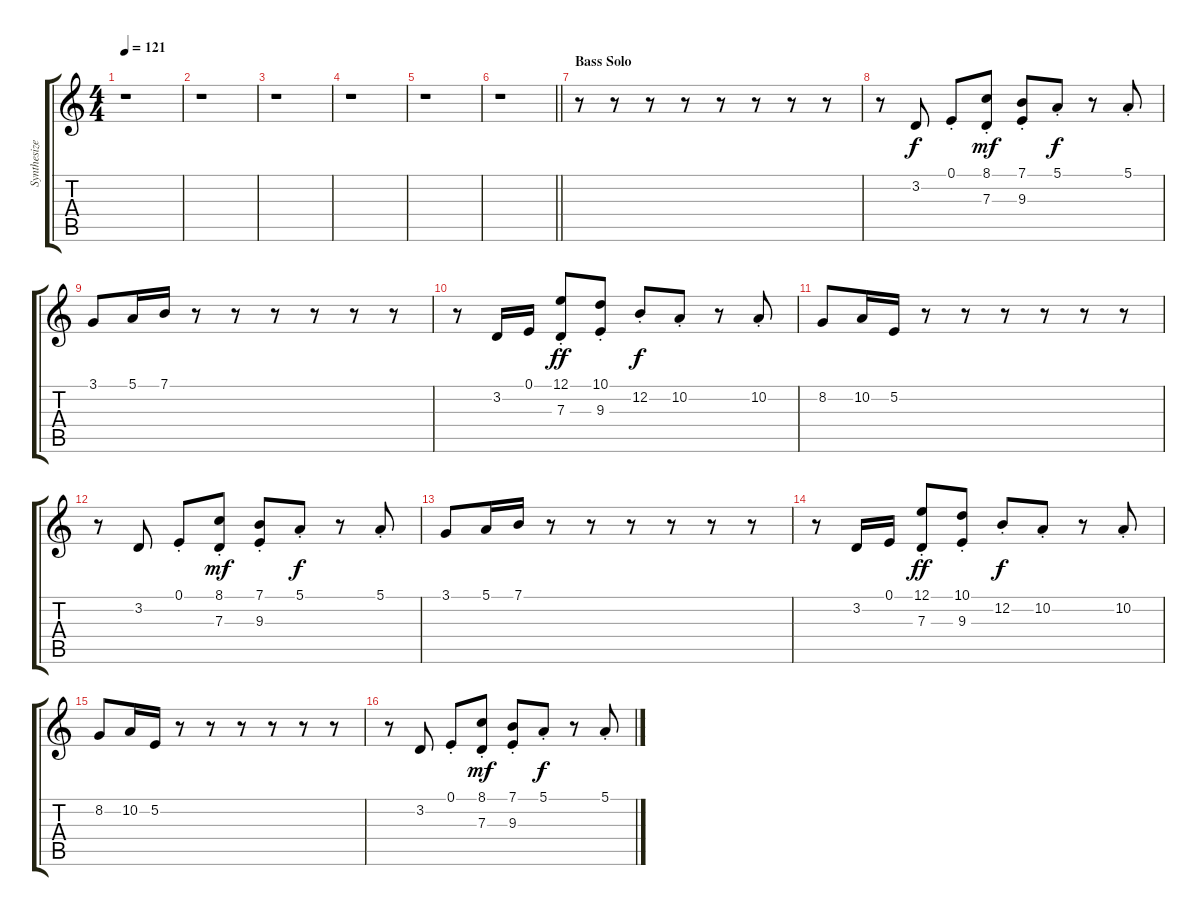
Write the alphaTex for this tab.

\track ("Synthesizer (Delay #2)" "Synthesize") {instrument lead1square}
\staff {score tabs}
\tuning (E4 B3 G3 D3 A2 E2) {hide}
\ts (4 4)
\tempo 121
\clef g2
\ks c
r.1{dy f} |
r.1 |
r.1 |
r.1 |
r.1 |
\barLineRight lightlight
r.1 |
\section ("" "Bass Solo")
r.8 r.8 r.8 r.8 r.8 r.8 r.8 r.8 |
r.8 3.2.8 0.1{st}.8 (8.1{st} 7.3{st}).8{dy mf} (7.1{st} 9.3{st}).8 5.1{st}.8{dy f} r.8 5.1{st}.8 |
3.1.8 5.1.16 7.1.16 r.8 r.8 r.8 r.8 r.8 r.8 |
r.8 3.2.16 0.1.16 (12.1{st} 7.3{st}).8{dy ff} (10.1{st} 9.3{st}).8 12.2{st}.8{dy f} 10.2{st}.8 r.8 10.2{st}.8 |
8.2.8 10.2.16 5.2.16 r.8 r.8 r.8 r.8 r.8 r.8 |
r.8 3.2.8 0.1{st}.8 (8.1{st} 7.3{st}).8{dy mf} (7.1{st} 9.3{st}).8 5.1{st}.8{dy f} r.8 5.1{st}.8 |
3.1.8 5.1.16 7.1.16 r.8 r.8 r.8 r.8 r.8 r.8 |
r.8 3.2.16 0.1.16 (12.1{st} 7.3{st}).8{dy ff} (10.1{st} 9.3{st}).8 12.2{st}.8{dy f} 10.2{st}.8 r.8 10.2{st}.8 |
8.2.8 10.2.16 5.2.16 r.8 r.8 r.8 r.8 r.8 r.8 |
r.8 3.2.8 0.1{st}.8 (8.1{st} 7.3{st}).8{dy mf} (7.1{st} 9.3{st}).8 5.1{st}.8{dy f} r.8 5.1{st}.8
